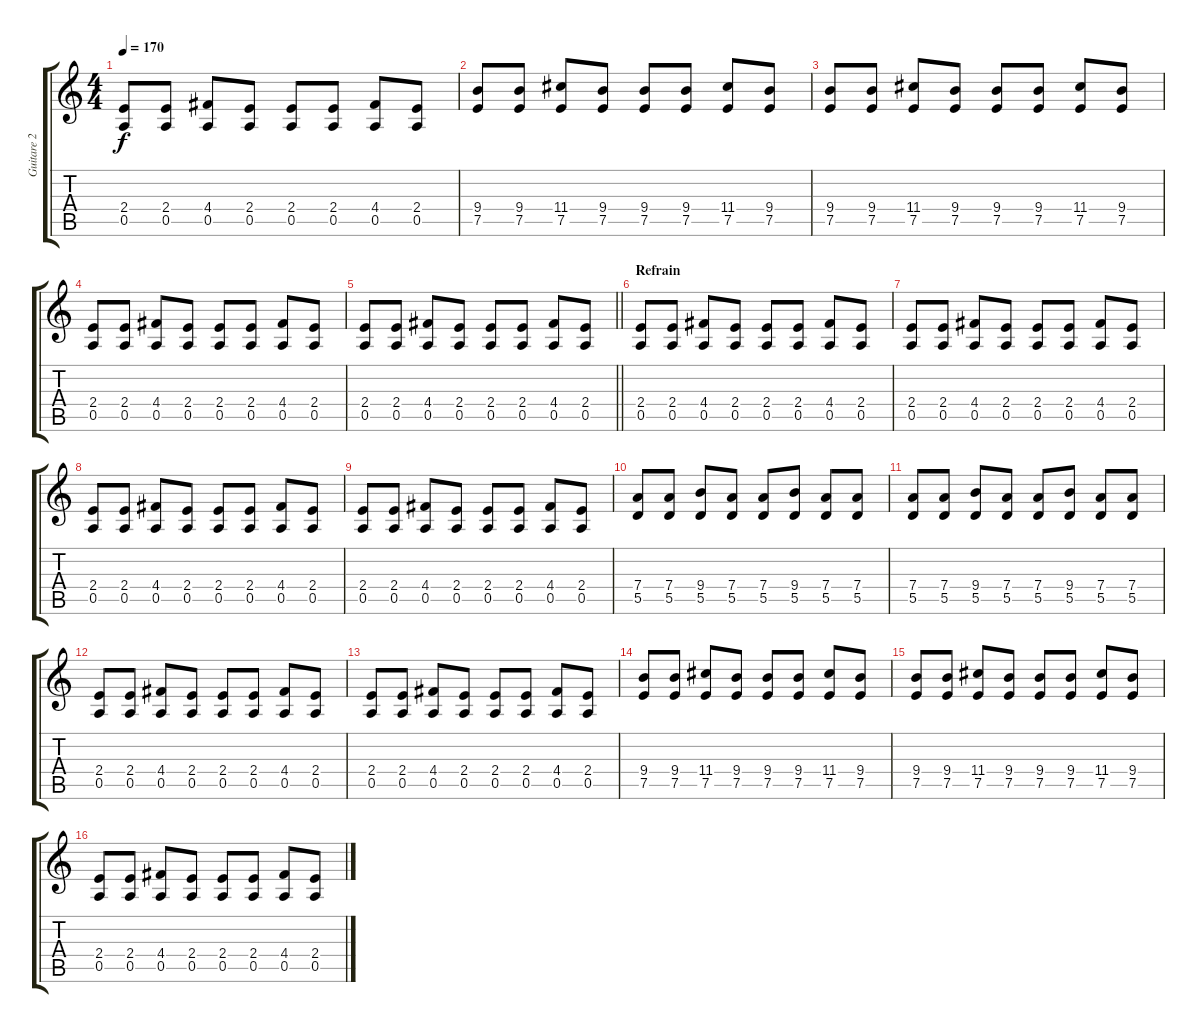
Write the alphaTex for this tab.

\track ("Guitare 2" "Guitare 2") {instrument overdrivenguitar}
\staff {score tabs}
\tuning (E4 B3 G3 D3 A2 E2) {hide}
\ts (4 4)
\tempo 170
\clef g2
\ks c
(2.4 0.5).8{dy f} (2.4 0.5).8 (4.4 0.5).8 (2.4 0.5).8 (2.4 0.5).8 (2.4 0.5).8 (4.4 0.5).8 (2.4 0.5).8 |
(9.4 7.5).8 (9.4 7.5).8 (11.4 7.5).8 (9.4 7.5).8 (9.4 7.5).8 (9.4 7.5).8 (11.4 7.5).8 (9.4 7.5).8 |
(9.4 7.5).8 (9.4 7.5).8 (11.4 7.5).8 (9.4 7.5).8 (9.4 7.5).8 (9.4 7.5).8 (11.4 7.5).8 (9.4 7.5).8 |
(2.4 0.5).8 (2.4 0.5).8 (4.4 0.5).8 (2.4 0.5).8 (2.4 0.5).8 (2.4 0.5).8 (4.4 0.5).8 (2.4 0.5).8 |
\barLineRight lightlight
(2.4 0.5).8 (2.4 0.5).8 (4.4 0.5).8 (2.4 0.5).8 (2.4 0.5).8 (2.4 0.5).8 (4.4 0.5).8 (2.4 0.5).8 |
\section ("" "Refrain")
(2.4 0.5).8 (2.4 0.5).8 (4.4 0.5).8 (2.4 0.5).8 (2.4 0.5).8 (2.4 0.5).8 (4.4 0.5).8 (2.4 0.5).8 |
(2.4 0.5).8 (2.4 0.5).8 (4.4 0.5).8 (2.4 0.5).8 (2.4 0.5).8 (2.4 0.5).8 (4.4 0.5).8 (2.4 0.5).8 |
(2.4 0.5).8 (2.4 0.5).8 (4.4 0.5).8 (2.4 0.5).8 (2.4 0.5).8 (2.4 0.5).8 (4.4 0.5).8 (2.4 0.5).8 |
(2.4 0.5).8 (2.4 0.5).8 (4.4 0.5).8 (2.4 0.5).8 (2.4 0.5).8 (2.4 0.5).8 (4.4 0.5).8 (2.4 0.5).8 |
(7.4 5.5).8 (7.4 5.5).8 (9.4 5.5).8 (7.4 5.5).8 (7.4 5.5).8 (9.4 5.5).8 (7.4 5.5).8 (7.4 5.5).8 |
(7.4 5.5).8 (7.4 5.5).8 (9.4 5.5).8 (7.4 5.5).8 (7.4 5.5).8 (9.4 5.5).8 (7.4 5.5).8 (7.4 5.5).8 |
(2.4 0.5).8 (2.4 0.5).8 (4.4 0.5).8 (2.4 0.5).8 (2.4 0.5).8 (2.4 0.5).8 (4.4 0.5).8 (2.4 0.5).8 |
(2.4 0.5).8 (2.4 0.5).8 (4.4 0.5).8 (2.4 0.5).8 (2.4 0.5).8 (2.4 0.5).8 (4.4 0.5).8 (2.4 0.5).8 |
(9.4 7.5).8 (9.4 7.5).8 (11.4 7.5).8 (9.4 7.5).8 (9.4 7.5).8 (9.4 7.5).8 (11.4 7.5).8 (9.4 7.5).8 |
(9.4 7.5).8 (9.4 7.5).8 (11.4 7.5).8 (9.4 7.5).8 (9.4 7.5).8 (9.4 7.5).8 (11.4 7.5).8 (9.4 7.5).8 |
(2.4 0.5).8 (2.4 0.5).8 (4.4 0.5).8 (2.4 0.5).8 (2.4 0.5).8 (2.4 0.5).8 (4.4 0.5).8 (2.4 0.5).8
